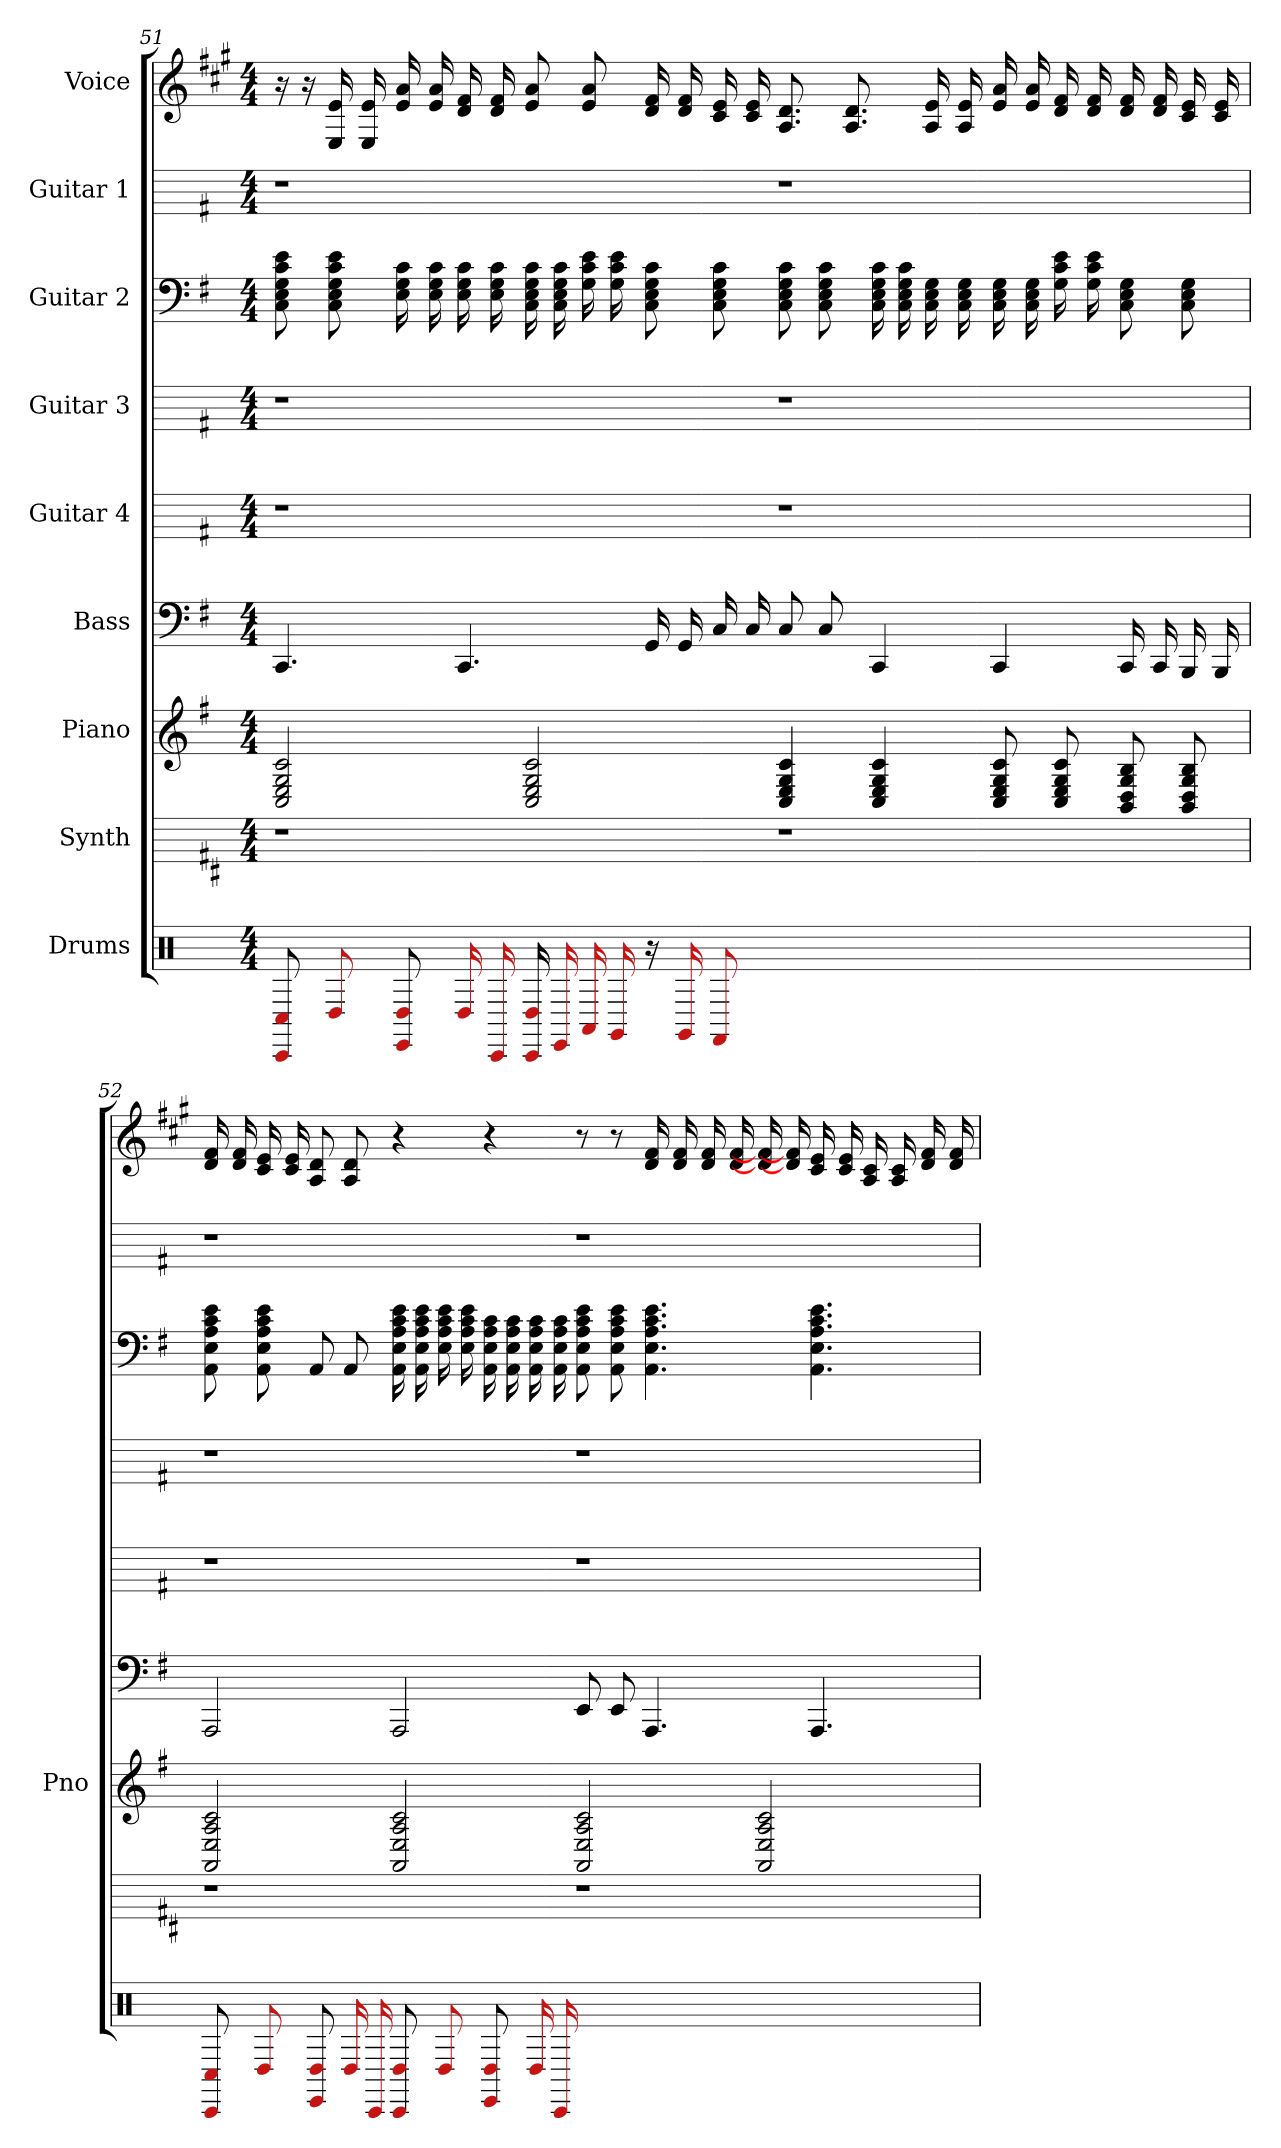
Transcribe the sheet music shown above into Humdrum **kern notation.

**kern	**kern	**kern	**kern	**kern	**kern	**kern	**kern	**kern
*part9	*part8	*part7	*part6	*part5	*part4	*part3	*part2	*part1
*staff9	*staff8	*staff7	*staff6	*staff5	*staff4	*staff3	*staff2	*staff1
*I"Drums	*I"Synth	*I"Piano	*I"Bass	*I"Guitar 4	*I"Guitar 3	*I"Guitar 2	*I"Guitar 1	*I"Voice
*	*	*I'Pno	*	*	*	*	*	*
*clefX	*	*	*	*	*	*	*	*
*	*ITrd4c7	*	*	*	*	*	*	*ITrd1c2
*k[]	*k[f#]	*k[f#]	*k[f#]	*k[f#]	*k[f#]	*k[f#]	*k[f#]	*k[f#]
*M4/4	*M4/4	*M4/4	*M4/4	*M4/4	*M4/4	*M4/4	*M4/4	*M4/4
=51	=51	=51	=51	=51	=51	=51	=51	=51
8C# 8CC	1r	2c 2G 2E 2C	4.CC	1r	1r	8e 8c 8G 8E 8C	1r	16r
.	.	.	.	.	.	.	.	16r
8D#	.	.	.	.	.	8e 8c 8G 8E 8C	.	16d 16D
.	.	.	.	.	.	.	.	16d 16D
8D# 8EE	.	.	.	.	.	16c 16G 16E	.	16g 16d
.	.	.	.	.	.	16c 16G 16E	.	16g 16d
16D#	.	.	4.CC	.	.	16c 16G 16E	.	16e 16c
16CC	.	.	.	.	.	16c 16G 16E	.	16e 16c
16D# 16CC	.	2c 2G 2E 2C	.	.	.	16c 16G 16E 16C	.	8g 8d
16EE	.	.	.	.	.	16c 16G 16E 16C	.	.
16AA	.	.	.	.	.	16e 16c 16G	.	8g 8d
16GG	.	.	.	.	.	16e 16c 16G	.	.
16r	.	.	16GG	.	.	8c 8G 8E 8C	.	16e 16c
16GG	.	.	16GG	.	.	.	.	16e 16c
8FF	.	.	16C	.	.	8c 8G 8E 8C	.	16d 16B
.	.	.	16C	.	.	.	.	16d 16B
1ryy	1r	4c 4G 4E 4C	8C	1r	1r	8c 8G 8E 8C	1r	8.c 8.G
.	.	.	8C	.	.	8c 8G 8E 8C	.	.
.	.	.	.	.	.	.	.	8.c 8.G
.	.	4c 4G 4E 4C	4CC	.	.	16c 16G 16E 16C	.	.
.	.	.	.	.	.	16c 16G 16E 16C	.	.
.	.	.	.	.	.	16G 16E 16C	.	16d 16G
.	.	.	.	.	.	16G 16E 16C	.	16d 16G
.	.	8c 8G 8E 8C	4CC	.	.	16G 16E 16C	.	16g 16d
.	.	.	.	.	.	16G 16E 16C	.	16g 16d
.	.	8c 8G 8E 8C	.	.	.	16e 16c 16G	.	16e 16c
.	.	.	.	.	.	16e 16c 16G	.	16e 16c
.	.	8B 8G 8D 8BB	16CC	.	.	8G 8E 8C	.	16e 16c
.	.	.	16CC	.	.	.	.	16e 16c
.	.	8B 8G 8D 8BB	16BBB	.	.	8G 8E 8C	.	16d 16B
.	.	.	16BBB	.	.	.	.	16d 16B
=52	=52	=52	=52	=52	=52	=52	=52	=52
8C# 8CC	1r	2c 2A 2E 2AA	2AAA	1r	1r	8e 8c 8A 8E 8AA	1r	16e 16c
.	.	.	.	.	.	.	.	16e 16c
8D#	.	.	.	.	.	8e 8c 8A 8E 8AA	.	16d 16B
.	.	.	.	.	.	.	.	16d 16B
8D# 8EE	.	.	.	.	.	8AA	.	8c 8G
16D#	.	.	.	.	.	8AA	.	8c 8G
16CC	.	.	.	.	.	.	.	.
8D# 8CC	.	2c 2A 2E 2AA	2AAA	.	.	16e 16c 16A 16E 16AA	.	4r
.	.	.	.	.	.	16e 16c 16A 16E 16AA	.	.
8D#	.	.	.	.	.	16e 16c 16A 16E	.	.
.	.	.	.	.	.	16e 16c 16A 16E	.	.
8D# 8EE	.	.	.	.	.	16c 16A 16E 16AA	.	4r
.	.	.	.	.	.	16c 16A 16E 16AA	.	.
16D#	.	.	.	.	.	16c 16A 16E 16AA	.	.
16CC	.	.	.	.	.	16c 16A 16E 16AA	.	.
1ryy	1r	2c 2A 2E 2AA	8EE	1r	1r	8e 8c 8A 8E 8AA	1r	8r
.	.	.	8EE	.	.	8e 8c 8A 8E 8AA	.	8r
.	.	.	4.AAA	.	.	4.e 4.c 4.A 4.E 4.AA	.	16e 16c
.	.	.	.	.	.	.	.	16e 16c
.	.	.	.	.	.	.	.	16e 16c
.	.	.	.	.	.	.	.	16e 16c
.	.	2c 2A 2E 2AA	.	.	.	.	.	16e] 16c]
.	.	.	.	.	.	.	.	16e] 16c]
.	.	.	4.AAA	.	.	4.e 4.c 4.A 4.E 4.AA	.	16d 16B
.	.	.	.	.	.	.	.	16d 16B
.	.	.	.	.	.	.	.	16B 16G
.	.	.	.	.	.	.	.	16B 16G
.	.	.	.	.	.	.	.	16e 16c
.	.	.	.	.	.	.	.	16e 16c
=	=	=	=	=	=	=	=	=
*-	*-	*-	*-	*-	*-	*-	*-	*-
